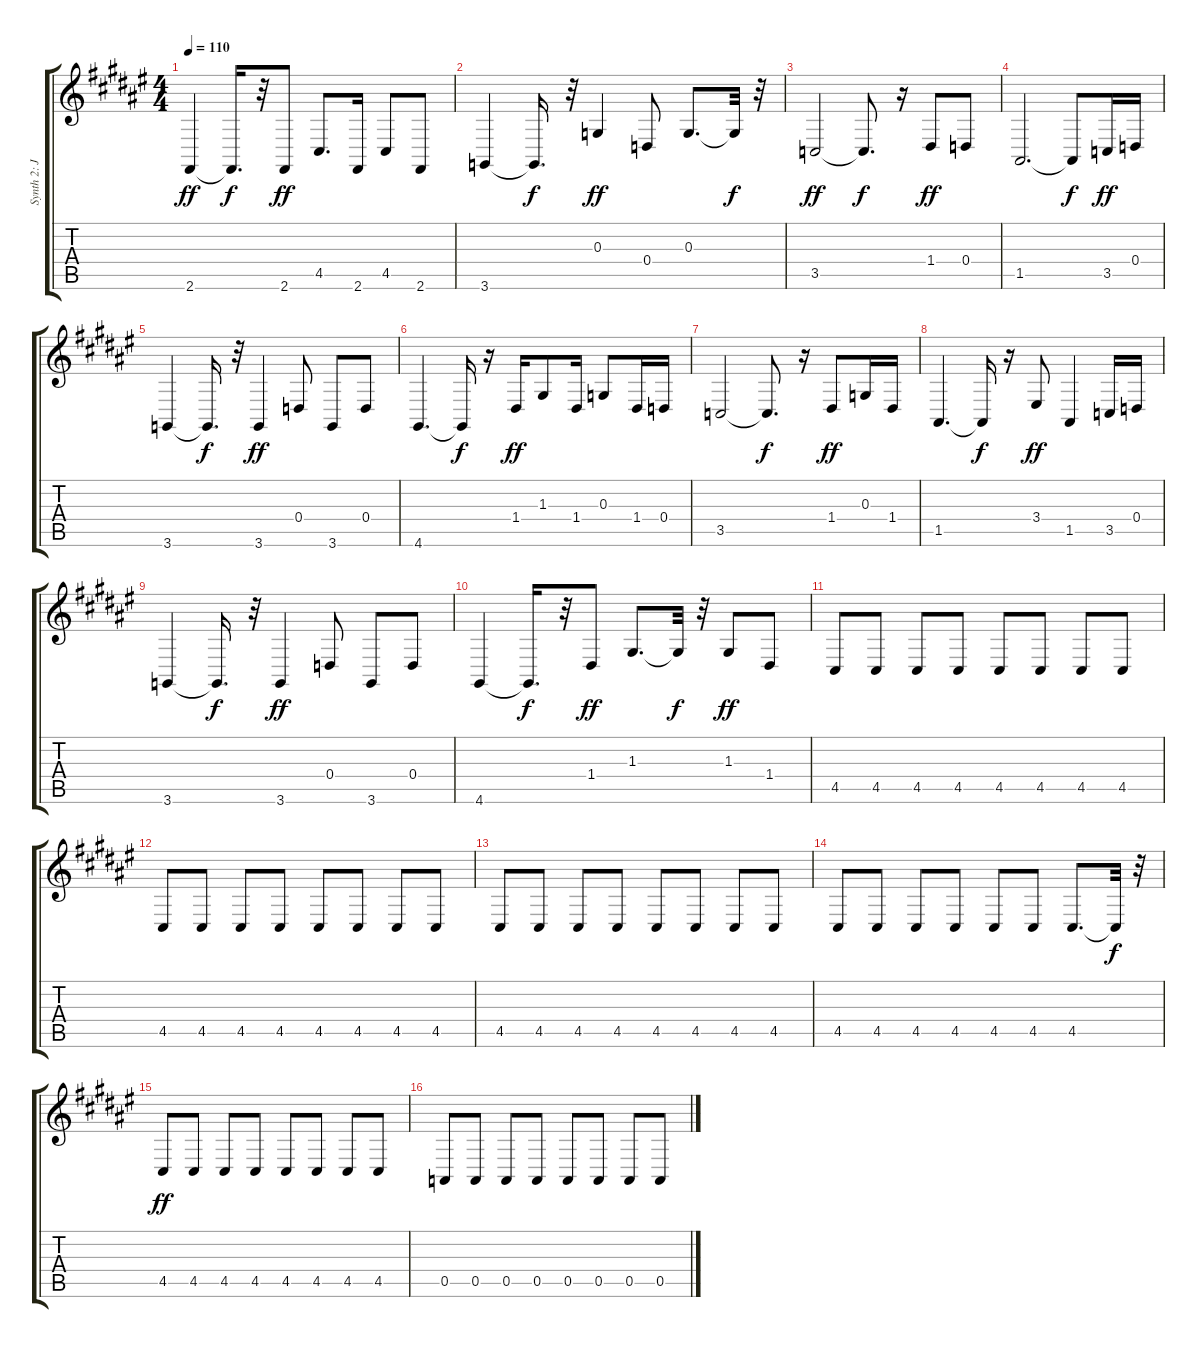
\track ("Synth 2: Jeff Bova" "Synth 2: J") {instrument synthbrass1}
\staff {score tabs}
\tuning (E4 B3 G3 D3 A2 E2) {hide}
\ts (4 4)
\tempo 110
\clef g2
\ks f#
2.6.4{dy ff} 2.6{t}.16{d dy f} r.32 2.6.8{dy ff} 4.5.8{d} 2.6.16 4.5.8 2.6.8 |
3.6.4 3.6{t}.16{d dy f} r.32 0.3.4{dy ff} 0.4.8 0.3.8{d} 0.3{t}.32{dy f} r.32 |
3.5.2{dy ff} 3.5{t}.8{d dy f} r.16 1.4.8{dy ff} 0.4.8 |
1.5.2{d} 1.5{t}.8{dy f} 3.5.16{dy ff} 0.4.16 |
3.6.4 3.6{t}.16{d dy f} r.32 3.6.4{dy ff} 0.4.8 3.6.8 0.4.8 |
4.6.4{d} 4.6{t}.16{dy f} r.16 1.4.16{dy ff} 1.3.8 1.4.16 0.3.8 1.4.16 0.4.16 |
3.5.2 3.5{t}.8{d dy f} r.16 1.4.8{dy ff} 0.3.16 1.4.16 |
1.5.4{d} 1.5{t}.16{dy f} r.16 3.4.8{dy ff} 1.5.4 3.5.16 0.4.16 |
3.6.4 3.6{t}.16{d dy f} r.32 3.6.4{dy ff} 0.4.8 3.6.8 0.4.8 |
4.6.4 4.6{t}.16{d dy f} r.32 1.4.8{dy ff} 1.3.8{d} 1.3{t}.32{dy f} r.32 1.3.8{dy ff} 1.4.8 |
4.5.8 4.5.8 4.5.8 4.5.8 4.5.8 4.5.8 4.5.8 4.5.8 |
4.5.8 4.5.8 4.5.8 4.5.8 4.5.8 4.5.8 4.5.8 4.5.8 |
4.5.8 4.5.8 4.5.8 4.5.8 4.5.8 4.5.8 4.5.8 4.5.8 |
4.5.8 4.5.8 4.5.8 4.5.8 4.5.8 4.5.8 4.5.8{d} 4.5{t}.32{dy f} r.32 |
4.5.8{dy ff} 4.5.8 4.5.8 4.5.8 4.5.8 4.5.8 4.5.8 4.5.8 |
0.5.8 0.5.8 0.5.8 0.5.8 0.5.8 0.5.8 0.5.8 0.5.8
